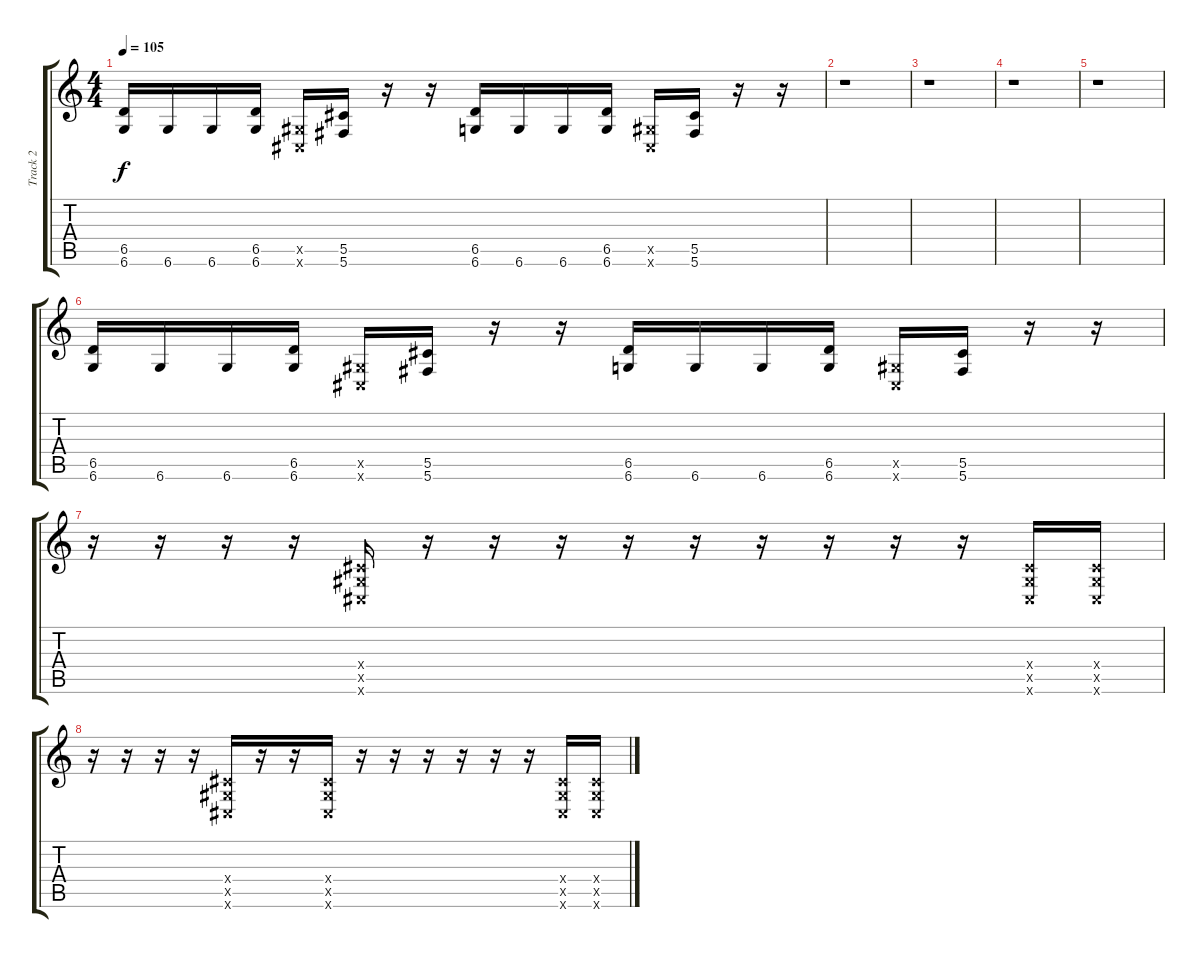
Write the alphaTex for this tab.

\track ("Track 2" "Track 2") {instrument distortionguitar}
\staff {score tabs}
\tuning (Eb4 Bb3 Gb3 Db3 Ab2 Db2) {hide}
\ts (4 4)
\tempo 105
\clef g2
\ks c
(6.5 6.6).16{dy f} 6.6.16 6.6.16 (6.5 6.6).16 (0.5{x} 0.6{x}).16 (5.5 5.6).16 r.16 r.16 (6.5 6.6).16 6.6.16 6.6.16 (6.5 6.6).16 (0.5{x} 0.6{x}).16 (5.5 5.6).16 r.16 r.16 |
r.1 |
r.1 |
r.1 |
r.1 |
(6.5 6.6).16 6.6.16 6.6.16 (6.5 6.6).16 (0.5{x} 0.6{x}).16 (5.5 5.6).16 r.16 r.16 (6.5 6.6).16 6.6.16 6.6.16 (6.5 6.6).16 (0.5{x} 0.6{x}).16 (5.5 5.6).16 r.16 r.16 |
r.16 r.16 r.16 r.16 (0.4{x} 0.5{x} 0.6{x}).16 r.16 r.16 r.16 r.16 r.16 r.16 r.16 r.16 r.16 (0.4{x} 0.5{x} 0.6{x}).16 (0.4{x} 0.5{x} 0.6{x}).16 |
r.16 r.16 r.16 r.16 (0.4{x} 0.5{x} 0.6{x}).16 r.16 r.16 (0.4{x} 0.5{x} 0.6{x}).16 r.16 r.16 r.16 r.16 r.16 r.16 (0.4{x} 0.5{x} 0.6{x}).16 (0.4{x} 0.5{x} 0.6{x}).16
